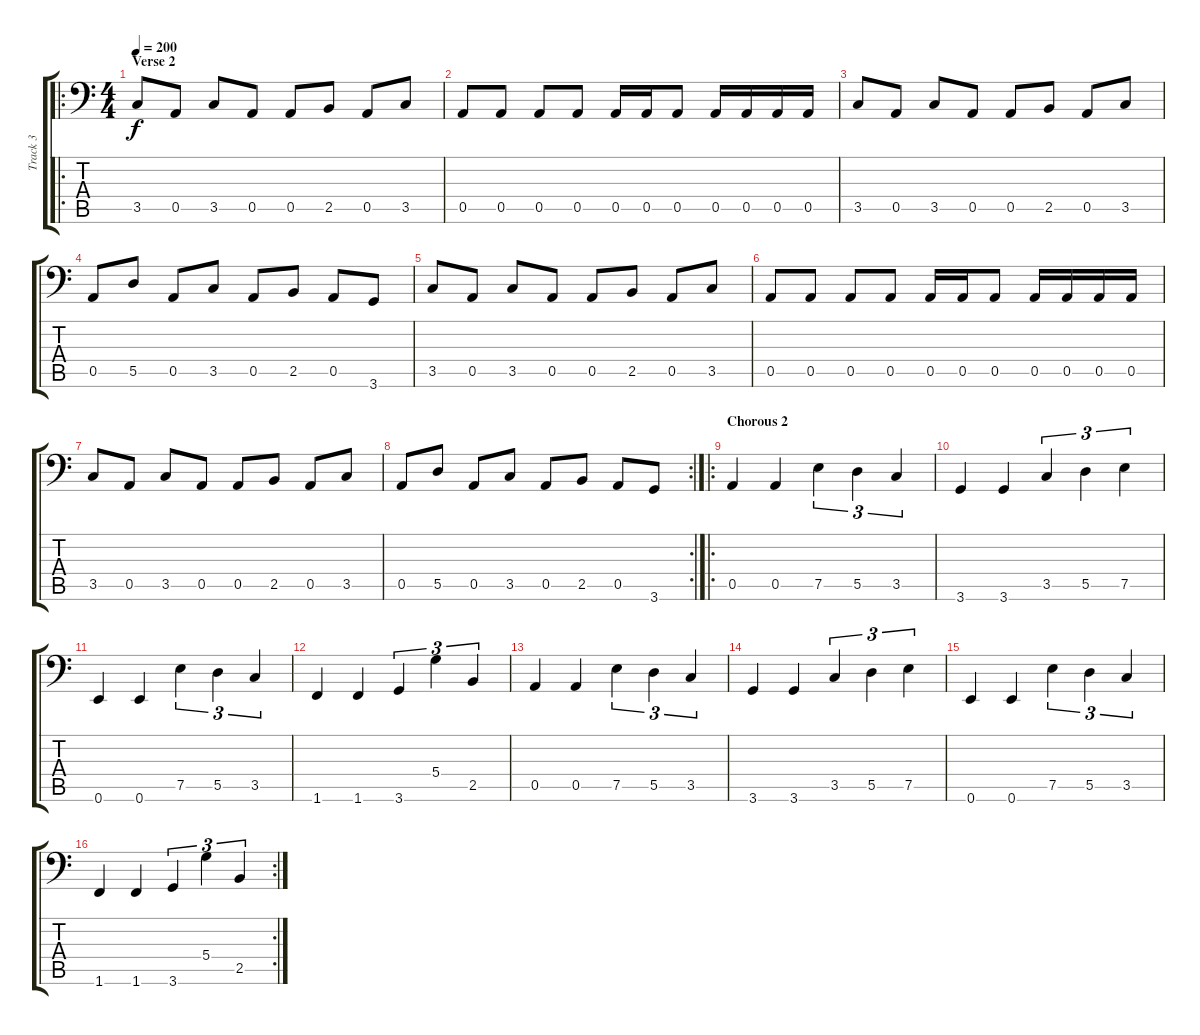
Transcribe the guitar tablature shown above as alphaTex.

\track ("Track 3" "Track 3") {instrument electricbassfinger}
\staff {score tabs}
\tuning (E3 B2 G2 D2 A1 E1) {hide}
\ro
\ts (4 4)
\section ("" "Verse 2")
\tempo 200
\clef f4
\ks c
3.5.8{dy f} 0.5.8 3.5.8 0.5.8 0.5.8 2.5.8 0.5.8 3.5.8 |
0.5.8 0.5.8 0.5.8 0.5.8 0.5.16 0.5.16 0.5.8 0.5.16 0.5.16 0.5.16 0.5.16 |
3.5.8 0.5.8 3.5.8 0.5.8 0.5.8 2.5.8 0.5.8 3.5.8 |
0.5.8 5.5.8 0.5.8 3.5.8 0.5.8 2.5.8 0.5.8 3.6.8 |
3.5.8 0.5.8 3.5.8 0.5.8 0.5.8 2.5.8 0.5.8 3.5.8 |
0.5.8 0.5.8 0.5.8 0.5.8 0.5.16 0.5.16 0.5.8 0.5.16 0.5.16 0.5.16 0.5.16 |
3.5.8 0.5.8 3.5.8 0.5.8 0.5.8 2.5.8 0.5.8 3.5.8 |
\rc 2
0.5.8 5.5.8 0.5.8 3.5.8 0.5.8 2.5.8 0.5.8 3.6.8 |
\ro
\section ("" "Chorous 2")
0.5.4 0.5.4 7.5.4{tu (3 2)} 5.5.4{tu (3 2)} 3.5.4{tu (3 2)} |
3.6.4 3.6.4 3.5.4{tu (3 2)} 5.5.4{tu (3 2)} 7.5.4{tu (3 2)} |
0.6.4 0.6.4 7.5.4{tu (3 2)} 5.5.4{tu (3 2)} 3.5.4{tu (3 2)} |
1.6.4 1.6.4 3.6.4{tu (3 2)} 5.4.4{tu (3 2)} 2.5.4{tu (3 2)} |
0.5.4 0.5.4 7.5.4{tu (3 2)} 5.5.4{tu (3 2)} 3.5.4{tu (3 2)} |
3.6.4 3.6.4 3.5.4{tu (3 2)} 5.5.4{tu (3 2)} 7.5.4{tu (3 2)} |
0.6.4 0.6.4 7.5.4{tu (3 2)} 5.5.4{tu (3 2)} 3.5.4{tu (3 2)} |
\rc 2
1.6.4 1.6.4 3.6.4{tu (3 2)} 5.4.4{tu (3 2)} 2.5.4{tu (3 2)}
